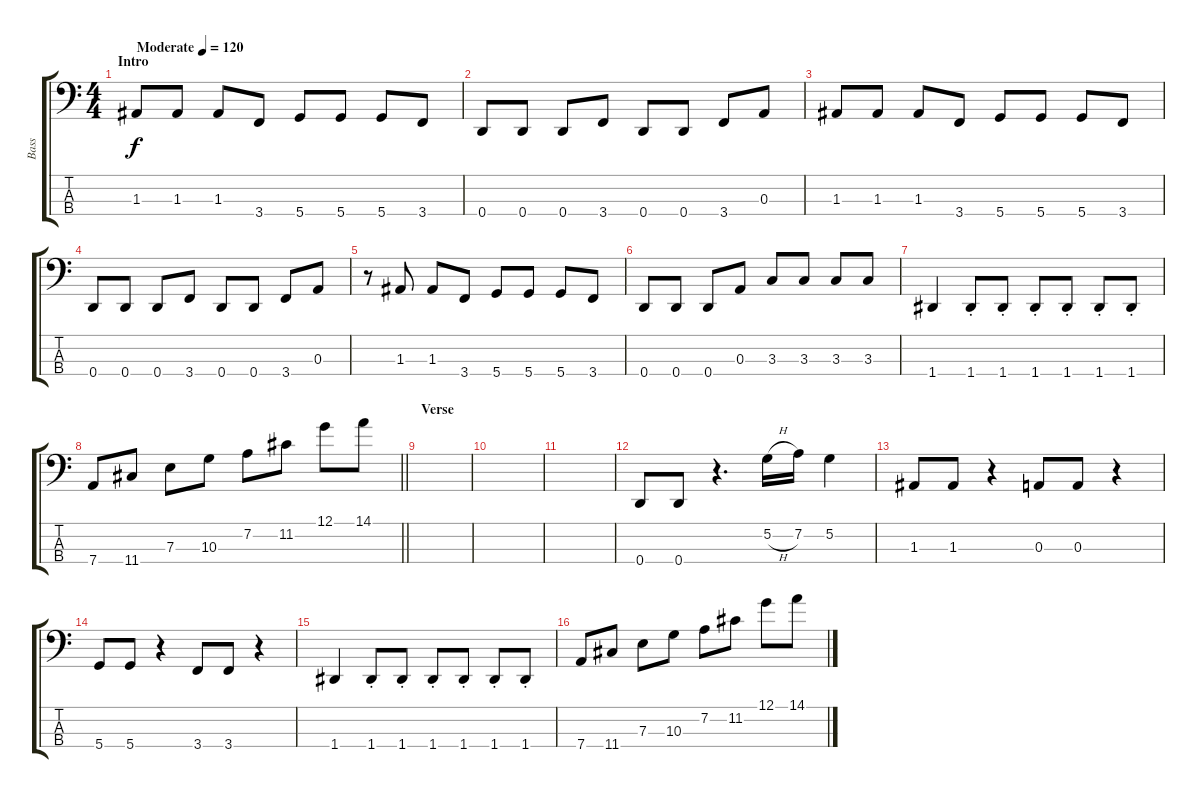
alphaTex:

\track ("Bass" "Bass") {instrument electricbassfinger}
\staff {score tabs}
\tuning (G2 D2 A1 D1) {hide}
\ts (4 4)
\section ("" "Intro")
\tempo (120 "Moderate")
\clef f4
\ks c
1.3.8{dy f instrument electricbassfinger} 1.3.8 1.3.8 3.4.8 5.4.8 5.4.8 5.4.8 3.4.8 |
0.4.8 0.4.8 0.4.8 3.4.8 0.4.8 0.4.8 3.4.8 0.3.8 |
1.3.8 1.3.8 1.3.8 3.4.8 5.4.8 5.4.8 5.4.8 3.4.8 |
0.4.8 0.4.8 0.4.8 3.4.8 0.4.8 0.4.8 3.4.8 0.3.8 |
r.8 1.3.8 1.3.8 3.4.8 5.4.8 5.4.8 5.4.8 3.4.8 |
0.4.8 0.4.8 0.4.8 0.3.8 3.3.8 3.3.8 3.3.8 3.3.8 |
1.4.4 1.4{st}.8 1.4{st}.8 1.4{st}.8 1.4{st}.8 1.4{st}.8 1.4{st}.8 |
\barLineRight lightlight
7.4.8 11.4.8 7.3.8 10.3.8 7.2.8 11.2.8 12.1.8 14.1.8 |
\section ("" "Verse")
|
|
|
0.4.8 0.4.8 r.4{d} 5.2{h}.16 7.2.16 5.2.4 |
1.3.8 1.3.8 r.4 0.3.8 0.3.8 r.4 |
5.4.8 5.4.8 r.4 3.4.8 3.4.8 r.4 |
1.4.4 1.4{st}.8 1.4{st}.8 1.4{st}.8 1.4{st}.8 1.4{st}.8 1.4{st}.8 |
7.4.8 11.4.8 7.3.8 10.3.8 7.2.8 11.2.8 12.1.8 14.1.8
